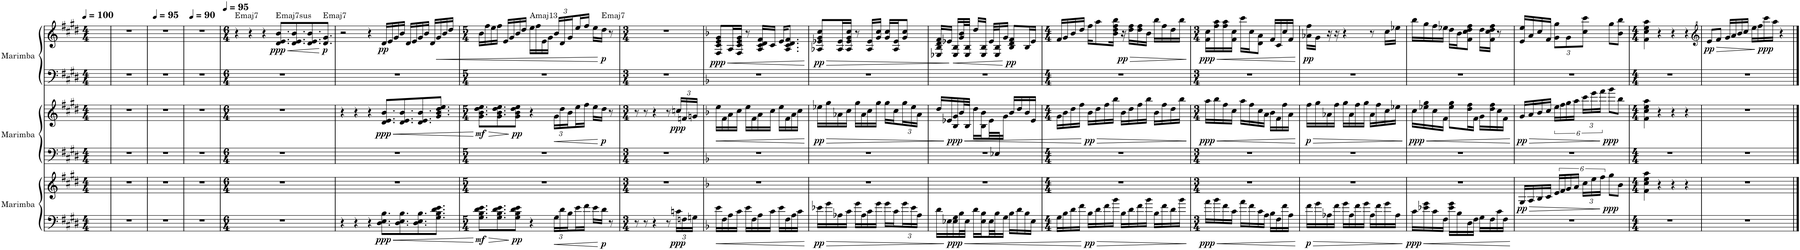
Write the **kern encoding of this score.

**kern	**kern	**dynam	**kern	**kern	**dynam	**kern	**kern	**dynam
*part3	*part3	*part3	*part2	*part2	*part2	*part1	*part1	*part1
*staff6	*staff5	*staff5/6	*staff4	*staff3	*staff3/4	*staff2	*staff1	*staff1/2
*I"Marimba	*	*	*I"Marimba	*	*	*I"Marimba	*	*
*I'Mrm.	*	*	*I'Mrm.	*	*	*I'Mrm.	*	*
*clefF4	*clefG2	*	*clefF4	*clefG2	*	*clefF4	*clefG2	*
*k[f#c#g#d#]	*k[f#c#g#d#]	*	*k[f#c#g#d#]	*k[f#c#g#d#]	*	*k[f#c#g#d#]	*k[f#c#g#d#]	*
*M4/4	*M4/4	*	*M4/4	*M4/4	*	*M4/4	*M4/4	*
*MM100	*MM100	*	*MM100	*MM100	*	*MM100	*MM100	*
=	=	=	=	=	=	=	=	=
4ryy	4ryy	.	4ryy	4ryy	.	4ryy	4ryy	.
=1	=1	=1	=1	=1	=1	=1	=1	=1
1r	1r	.	1r	1r	.	1r	1r	.
=2	=2	=2	=2	=2	=2	=2	=2	=2
*	*	*	*	*	*	*	*MM95	*
1r	1r	.	1r	1r	.	1r	1r	.
=3	=3	=3	=3	=3	=3	=3	=3	=3
*	*	*	*	*	*	*	*MM90	*
1r	1r	.	1r	1r	.	1r	1r	.
=4	=4	=4	=4	=4	=4	=4	=4	=4
*M6/4	*M6/4	*	*M6/4	*M6/4	*	*M6/4	*M6/4	*
*	*	*	*	*	*	*	*MM95	*
!	!	!	!	!	!	!	!LO:TX:a:t=Emaj7	!
1.r	1.r	.	1.r	1.r	.	1.r	4r	.
.	.	.	.	.	.	.	4r	.
.	.	.	.	.	.	.	4r	.
!	!	!	!	!	!	!	!LO:TX:a:t=Emaj7sus	!
!	!	!	!	!	!	!	!	!LO:HP:b
!	!	!	!	!	!	!	!	!LO:DY:n=1:b
.	.	.	.	.	.	.	8.d#/ 8.e/ 8.b/L	< ppp
.	.	.	.	.	.	.	8.d#/ 8.e/ 8.b/	.
.	.	.	.	.	.	.	8.d#/ 8.e/ 8.b/	.
!	!	!	!	!	!	!	!LO:TX:a:t=Emaj7	!
!	!	!	!	!	!	!	!	!LO:DY:n=2:b
.	.	.	.	.	.	.	8.d#/ 8.g#/J	[ p
=5	=5	=5	=5	=5	=5	=5	=5	=5
4r	1.r	.	1.r	4r	.	1.r	2r	.
4r	.	.	.	4r	.	.	.	.
4r	.	.	.	4r	.	.	4r	.
!	!	!LO:DY:b=2	!	!	!LO:HP:b	!	!	!
!	!	!	!	!	!LO:DY:n=1:b	!	!	!LO:DY:b
8.D#\ 8.E\ 8.B\L	.	ppp	.	8.d#/ 8.e/ 8.b/L	< ppp	.	16d#/LL	pp
.	.	.	.	.	.	.	16e/	.
.	.	.	.	.	.	.	16g#/	.
8.D#\ 8.E\ 8.B\	.	.	.	8.d#/ 8.e/ 8.b/	.	.	16b/JJ	.
.	.	.	.	.	.	.	16d#/LL	.
.	.	.	.	.	.	.	16e/	.
8.D#\ 8.E\ 8.B\	.	.	.	8.d#/ 8.e/ 8.b/	.	.	16g#/	.
.	.	.	.	.	.	.	16b/JJ	.
.	.	.	.	.	.	.	16d#/LL	.
!	!	!	!	!	!	!	!	!LO:HP:b
8.G#\ 8.B\ 8.d#\ 8.e\J	.	.	.	8.g#/ 8.b/ 8.dd#/ 8.ee/J	.	.	16g#/	<
.	.	.	.	.	.	.	16b/	.
.	.	.	.	.	.	.	16dd#/JJ	.
.	.	.	.	.	[	.	.	.
=6	=6	=6	=6	=6	=6	=6	=6	=6
*M5/4	*M5/4	*	*M5/4	*M5/4	*	*M5/4	*M5/4	*
!	!	!LO:DY:b=2	!	!	!LO:HP:b	!	!	!
!	!	!	!	!	!LO:DY:n=1:b	!	!	!
8.G#\ 8.B\ 8.d#\ 8.e\L	4%5r	mf	4%5r	8.g#\ 8.b\ 8.dd#\ 8.ee\L	> mf	4%5r	16b\LL	.
.	.	.	.	.	.	.	16ff#\	.
.	.	.	.	.	.	.	16ee\	.
8.G#\ 8.B\ 8.d#\ 8.e\	.	.	.	8.g#\ 8.b\ 8.dd#\ 8.ee\	.	.	16ff#\JJ	.
.	.	.	.	.	.	.	16e/LL	.
.	.	.	.	.	.	.	16g#/	.
!	!	!LO:DY:b=2	!	!	!LO:DY:n=2:b	!	!	!
8G#\ 8B\ 8d#\ 8e\J	.	pp	.	8g#\ 8b\ 8dd#\ 8ee\J	] pp	.	16b/	.
.	.	.	.	.	.	.	16dd#/JJ	.
!	!	!	!	!	!	!	!LO:TX:a:t=Amaj13	!
4r	.	.	.	4r	.	.	16ee\LL	.
.	.	.	.	.	.	.	16ff#\	.
.	.	.	.	.	.	.	16e\	.
.	.	.	.	.	.	.	16g#\JJ	.
*Xbrackettup	*	*	*	*Xbrackettup	*	*	*	*
!	!	!	!	!	!LO:HP:b	!	!	!
*	*	*	*	*	*	*	*Xbrackettup	*
24G#\LL	.	.	.	24g#\LL	<	.	24b/LL	.
24d#\	.	.	.	24dd#\	.	.	24d#/	.
24B\	.	.	.	24b\	.	.	24g#/	.
16e\	.	.	.	16ee\	.	.	16ee/	.
16f#\JJ	.	.	.	16ff#\JJ	.	.	16ff#/JJ	.
16e\LL	.	.	.	16ee\LL	.	.	16ee\LL	.
!	!	!	!	!	!	!	!LO:TX:a:t=Emaj7	!
!	!	!LO:DY:b=2	!	!	!LO:DY:n=3:b	!	!	!LO:DY:n=1:b
16d#\JJ	.	p	.	16dd#\JJ	[ p	.	16dd#\JJ	[ p
8r	.	.	.	8r	.	.	8r	.
=7	=7	=7	=7	=7	=7	=7	=7	=7
*M3/4	*M3/4	*	*M3/4	*M3/4	*	*M3/4	*M3/4	*
8r	2.r	.	2.r	8r	.	2.r	2.r	.
8r	.	.	.	8r	.	.	.	.
4r	.	.	.	4r	.	.	.	.
8r	.	.	.	8r	.	.	.	.
!	!	!LO:DY:b=2	!	!	!LO:DY:b	!	!	!
24cn\LL	.	ppp	.	24ccn/LL	ppp	.	.	.
24Fn\	.	.	.	24fn/	.	.	.	.
24Gn\JJ	.	.	.	24gn/JJ	.	.	.	.
=8	=8	=8	=8	=8	=8	=8	=8	=8
*k[b-]	*k[b-]	*	*k[b-]	*k[b-]	*	*k[b-]	*k[b-]	*
!	!	!	!	!	!LO:HP:b	!	!	!LO:HP:b
!	!	!	!	!	!	!	!	!LO:DY:n=1:b
16e\LL	2.r	.	2.r	16ee\LL	<	2.r	8F/ 8c/ 8e/ 8g/L	< ppp
16F\	.	.	.	16f\	.	.	.	.
16A\	.	.	.	16a\	.	.	16A/L	.
16c\JJ	.	.	.	16cc\JJ	.	.	16F/ 16c/ 16e/ 16g/JJ	.
16e\LL	.	.	.	16ee\LL	.	.	8r	.
16F\	.	.	.	16f\	.	.	.	.
16A\	.	.	.	16a\	.	.	16A/ 16c/ 16d/ 16f/LL	.
16c\JJ	.	.	.	16cc\JJ	.	.	16c/JJ	.
16e\LL	.	.	.	16ee\LL	.	.	16e/KL	.
16F\	.	.	.	16f\	.	.	8.A/ 8.c/ 8.d/ 8.f/J	.
16A\	.	.	.	16a\	.	.	.	.
16c\JJ	.	.	.	16cc\JJ	.	.	.	.
.	.	.	.	.	[	.	.	[
=9	=9	=9	=9	=9	=9	=9	=9	=9
!	!	!LO:DY:b=2	!	!	!LO:HP:b	!	!	!LO:HP:b
!	!	!	!	!	!LO:DY:n=1:b	!	!	!LO:DY:n=1:b
16e-X\LL	2.r	pp	2.r	16ee-X\LL	> pp	2.r	8A-X/ 8e-X/ 8g/ 8cc/L	> pp
16g\	.	.	.	16gg\	.	.	.	.
16A-X\	.	.	.	16a-X\	.	.	16A-/ 16e-/L	.
16c\JJ	.	.	.	16cc\JJ	.	.	16A-/ 16e-/ 16g/ 16cc/JJ	.
16g\LL	.	.	.	16gg\LL	.	.	8r	.
16A-\	.	.	.	16a-\	.	.	.	.
16c\	.	.	.	16cc\	.	.	16A-/ 16e-/LL	.
16g\JJ	.	.	.	16gg\JJ	.	.	16g/ 16cc/JJ	.
16g\LL	.	.	.	16gg\LL	.	.	16g/ 16cc/LL	.
16c\	.	.	.	16cc\	.	.	16A-/ 16e-/J	.
24g\	.	.	.	24gg\	.	.	8g/ 8cc/J	.
24e-\	.	.	.	24ee-\	.	.	.	.
24A-\JJ	.	.	.	24a-\JJ	.	.	.	.
=10	=10	=10	=10	=10	=10	=10	=10	=10
*	*	*	*^	*	*	*	*	*
16d\LL	2.r	.	32ryy	2.r	16dd/LL	.	2.r	16E-X/ 16B-/ 16d/ 16f/LL	.
16E-X\	.	.	.	.	16e-X/	.	.	16e-X/JJ	.
!	!	!LO:DY:b=2	!	!	!	!LO:HP:n=1:b	!	!	!LO:HP:n=1:b
!	!	!	!	!	!	!LO:DY:n=1:b	!	!	!
16E-\ 16G\	.	ppp	.	.	16B-/ 16g/	] < ppp	.	16E-/ 16B-/LL	] <
32B-\L	.	.	.	.	32b-/L	.	.	32g/ 32b-/L	.
32E-\JJJ	.	.	.	.	32B-/JJJ	.	.	32E-/ 32B-/JJJ	.
16d\LL	.	.	.	.	16dd\LL	.	.	16dd/LL	.
16E-\ 16B-\	.	.	.	.	16B-\ 16b-\	.	.	16E-/ 16B-/JJ	.
32E-\L	.	.	.	.	32e-\L	.	.	32e-/LLL	.
32B-\J	.	.	32E-X/J	.	32ryy	.	.	32E-/ 32B-/J	.
16G\JJ	.	.	4ryy	.	16g\JJ	.	.	16g/JJ	.
!	!	!	!	!	!	!	!	!	!LO:DY:n=1:b
16B-\LL	.	.	.	.	16b-/LL	.	.	8B-/ 8d/ 8f/L	[ pp
16d\	.	.	.	.	16dd/	.	.	.	.
16B-\	.	.	.	.	16b-/	.	.	16B-/L	.
16E-\JJ	.	.	16ryy	.	16e-/JJ	.	.	16e-/JJ	.
*	*	*	*v	*v	*	*	*	*	*
=11	=11	=11	=11	=11	=11	=11	=11	=11
*M4/4	*M4/4	*	*M4/4	*M4/4	*	*M4/4	*M4/4	*
16G\LL	1r	.	1r	16g\LL	.	1r	16f/LL	.
16B-\	.	.	.	16b-\	.	.	16g/	.
16d\	.	.	.	16dd\	.	.	16b-/	.
16f\JJ	.	.	.	16ff\JJ	.	.	16dd/JJ	.
!	!	!LO:DY:b=2	!	!	!LO:HP:n=1:b	!	!	!
!	!	!	!	!	!LO:DY:n=1:b	!	!	!
16B-\LL	.	pp	.	16b-\LL	[ > pp	.	16ff\KL	.
16d\	.	.	.	16dd\	.	.	8aa\	.
16f\	.	.	.	16ff\	.	.	.	.
16b-\JJ	.	.	.	16bb-\JJ	.	.	16b-\ 16dd\ 16ff\ 16bb-\Jk	.
!	!	!	!	!	!	!	!	!LO:HP:b
!	!	!	!	!	!	!	!	!LO:DY:n=1:b
16B-\LL	.	.	.	16b-\LL	.	.	16r	> pp
16d\	.	.	.	16dd\	.	.	16dd\ 16ff\LL	.
16f\	.	.	.	16ff\	.	.	16dd\ 16ff\	.
16b-\JJ	.	.	.	16bb-\JJ	.	.	16b-\JJ	.
16B-\LL	.	.	.	16b-\LL	.	.	16bb-\LL	.
16f\	.	.	.	16ff\	.	.	16ff\	.
16d\	.	.	.	16dd\	.	.	16dd\	.
16b-\JJ	.	.	.	16bb-\JJ	.	.	16bb-\JJ	.
.	.	.	.	.	]	.	.	]
=12	=12	=12	=12	=12	=12	=12	=12	=12
*M3/4	*M3/4	*	*M3/4	*M3/4	*	*M3/4	*M3/4	*
!	!	!LO:DY:b=2	!	!	!LO:HP:b	!	!	!LO:HP:b
!	!	!	!	!	!LO:DY:n=1:b	!	!	!LO:DY:n=1:b
16a\LL	2.r	ppp	2.r	16aa\LL	< ppp	2.r	16f\ 16cc\LL	< ppp
16b-\	.	.	.	16bb-\	.	.	16ff\ 16aa\	.
16f\	.	.	.	16ff\	.	.	16ff\ 16aa\	.
16c\JJ	.	.	.	16cc\JJ	.	.	16f\ 16cc\JJ	.
16a\LL	.	.	.	16aa\LL	.	.	16ccc\LL	.
16f\	.	.	.	16ff\	.	.	16cc\J	.
16c\	.	.	.	16cc\	.	.	8d\ 8a\J	.
16A\JJ	.	.	.	16a\JJ	.	.	.	.
16B-\LL	.	.	.	16b-\LL	.	.	16f/LL	.
16F\	.	.	.	16f\	.	.	16c/	.
16f\	.	.	.	16ff\	.	.	16cc/	.
16A\JJ	.	.	.	16a\JJ	.	.	16f/JJ	.
.	.	.	.	.	[	.	.	[
=13	=13	=13	=13	=13	=13	=13	=13	=13
!	!	!LO:DY:b=2	!	!	!LO:HP:b	!	!	!
!	!	!	!	!	!LO:DY:n=1:b	!	!	!LO:DY:b
16f\LL	2.r	p	2.r	16ff\LL	> p	2.r	16a-X\ 16ff\LL	pp
16g\	.	.	.	16gg\	.	.	16g\JJ	.
16A-X\	.	.	.	16a-X\	.	.	16r	.
16f\JJ	.	.	.	16ff\JJ	.	.	16r	.
16g\LL	.	.	.	16gg\LL	.	.	4r	.
16A-\	.	.	.	16a-\	.	.	.	.
16f\	.	.	.	16ff\	.	.	.	.
16g\JJ	.	.	.	16gg\JJ	.	.	.	.
16A-\LL	.	.	.	16a-\LL	.	.	8r	.
16f\	.	.	.	16ff\	.	.	.	.
16g\	.	.	.	16cc\	.	.	16cc\LL	.
16A-\JJ	.	.	.	16ee-X\JJ	.	.	16ee-X\JJ	.
.	.	.	.	.	]	.	.	.
=14	=14	=14	=14	=14	=14	=14	=14	=14
!	!	!LO:DY:b=2	!	!	!LO:HP:b	!	!	!
!	!	!	!	!	!LO:DY:n=1:b	!	!	!
16c\LL	2.r	ppp	2.r	16cc\LL	< ppp	2.r	16bb-\LL	.
16e-X\ 16g\	.	.	.	16ee-X\ 16gg\	.	.	16gg\	.
16c\	.	.	.	16cc\	.	.	16ff\	.
16F\JJ	.	.	.	16f\JJ	.	.	16ee-X\JJ	.
16e-\ 16g\LL	.	.	.	8ee-\ 8gg\L	.	.	16dd\LL	.
16B-\	.	.	.	.	.	.	16b-\J	.
16D\	.	.	.	16dd\ 16ff\L	.	.	8f\ 8cc\ 8dd\ 8ff\J	.
16F\JJ	.	.	.	16f\JJ	.	.	.	.
16G\LL	.	.	.	16g\LL	.	.	16dd\LL	.
16F\	.	.	.	16dd\ 16ff\	.	.	16f\ 16cc\ 16dd\ 16ff\JJ	.
16c\	.	.	.	16cc\	.	.	8r	.
16F\JJ	.	.	.	16f\JJ	.	.	.	.
.	.	.	.	.	[	.	.	.
=15	=15	=15	=15	=15	=15	=15	=15	=15
!	!	!LO:HP:b	!	!	!LO:HP:b	!	!	!
!	!	!LO:DY:n=1:b	!	!	!LO:DY:n=1:b	!	!	!
2.r	16G/LL	> pp	2.r	16g/LL	> pp	2.r	16e/ 16ee/LL	.
.	16A/	.	.	16a/	.	.	16a/	.
.	16B-/	.	.	16b-/	.	.	16cc/	.
.	16c/JJ	.	.	16cc/JJ	.	.	16f/JJ	.
*	*	*	*	*brackettup	*	*	*	*
.	24e/LL	.	.	24ee\LL	.	.	12g\ 12gg\L	.
.	24f/	.	.	24ff\	.	.	.	.
.	24g/	.	.	24gg\	.	.	12g\	.
.	24a/JJ	.	.	24aa\JJ	.	.	.	.
.	36cc\LL	.	.	36ccc\LL	.	.	12cc\ 12ccc\J	.
.	36ee\	.	.	36eee\	.	.	.	.
.	36ff\JJ	.	.	36fff\JJ	.	.	.	.
!	!	!LO:DY:n=2:b	!	!	!LO:DY:n=2:b	!	!	!
.	8gg\L	] ppp	.	8ggg\L	] ppp	.	8gg\L	.
.	8b-\J	.	.	8bb-\J	.	.	8b-\ 8bb-\J	.
=16	=16	=16	=16	=16	=16	=16	=16	=16
*M4/4	*M4/4	*	*M4/4	*M4/4	*	*M4/4	*M4/4	*
1r	4f\ 4cc\ 4ee\ 4aa\	.	1r	4f\ 4cc\ 4ee\ 4aa\	.	1r	4f\ 4cc\ 4ee\ 4aa\	.
.	4r	.	.	4r	.	.	4r	.
.	4r	.	.	4r	.	.	4r	.
.	4r	.	.	4r	.	.	4r	.
=17	=17	=17	=17	=17	=17	=17	=17	=17
*	*	*	*	*	*	*	*clefG^2	*
!	!	!	!	!	!	!	!	!LO:HP:b
!	!	!	!	!	!	!	!	!LO:DY:n=1:b
1r	1r	.	1r	1r	.	1r	8ee/L	> pp
.	.	.	.	.	.	.	8ff/J	.
.	.	.	.	.	.	.	16gg/LL	.
.	.	.	.	.	.	.	16aa/	.
.	.	.	.	.	.	.	16bb-/	.
.	.	.	.	.	.	.	16ccc/JJ	.
.	.	.	.	.	.	.	16eee\LL	.
.	.	.	.	.	.	.	16fff\	.
!	!	!	!	!	!	!	!	!LO:DY:n=2:b
.	.	.	.	.	.	.	16cccc\	] ppp
.	.	.	.	.	.	.	16aaa\JJ	.
.	.	.	.	.	.	.	4r	.
==	==	==	==	==	==	==	==	==
*-	*-	*-	*-	*-	*-	*-	*-	*-
